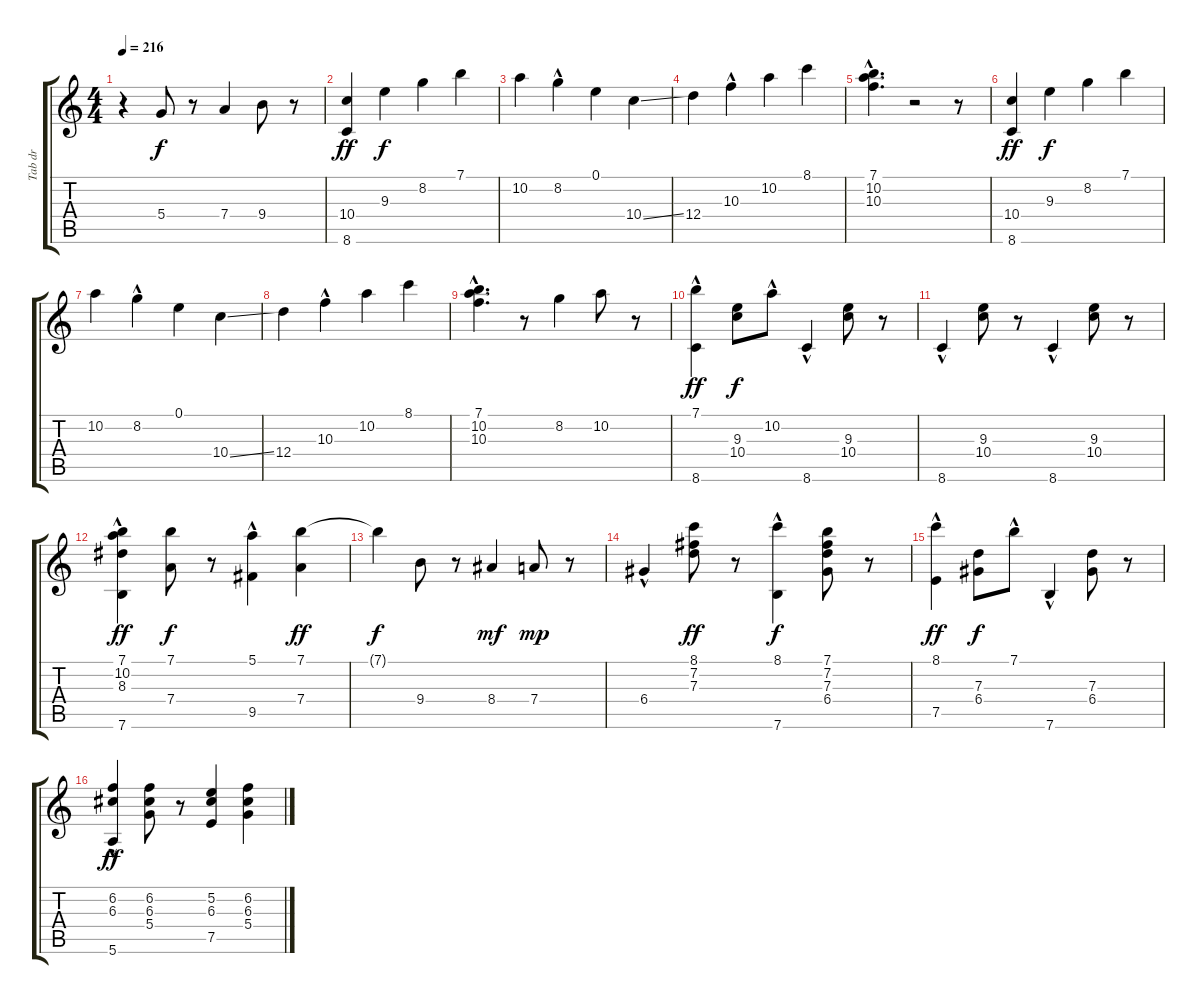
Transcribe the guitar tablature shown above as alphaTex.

\track ("Tab dr" "Tab dr") {instrument acousticguitarnylon}
\staff {score tabs}
\tuning (E4 B3 G3 D3 A2 E2) {hide}
\ts (4 4)
\tempo 216
\clef g2
\ks c
r.4{dy f} 5.4.8 r.8 7.4.4 9.4.8 r.8 |
(10.4 8.6).4{dy ff} 9.3.4{dy f} 8.2.4 7.1.4 |
10.2.4 8.2{hac}.4 0.1.4 10.4{ss}.4 |
12.4.4 10.3{hac}.4 10.2.4 8.1.4 |
(7.1{hac} 10.2{hac} 10.3{hac}).4{d} r.2 r.8 |
(10.4 8.6).4{dy ff} 9.3.4{dy f} 8.2.4 7.1.4 |
10.2.4 8.2{hac}.4 0.1.4 10.4{ss}.4 |
12.4.4 10.3{hac}.4 10.2.4 8.1.4 |
(7.1{hac} 10.2{hac} 10.3{hac}).4{d} r.8 8.2.4 10.2.8 r.8 |
(7.1 8.6{hac}).4{dy ff} (9.3 10.4).8{dy f} 10.2{hac}.8 8.6{hac}.4 (9.3 10.4).8 r.8 |
8.6{hac}.4 (9.3 10.4).8 r.8 8.6{hac}.4 (9.3 10.4).8 r.8 |
(7.1 10.2 8.3 7.6{hac}).4{dy ff} (7.1 7.4).8{dy f} r.8 (5.1 9.5{hac}).4 (7.1 7.4).4{dy ff} |
7.1{t}.4{dy f} 9.4.8 r.8 8.4.4{dy mf} 7.4.8{dy mp} r.8 |
6.4{hac}.4 (8.1 7.2 7.3).8{dy ff} r.8 (8.1 7.6{hac}).4{dy f} (7.1 7.2 7.3 6.4).8 r.8 |
(8.1 7.5{hac}).4{dy ff} (7.3 6.4).8{dy f} 7.1{hac}.8 7.6{hac}.4 (7.3 6.4).8 r.8 |
(6.2 6.3 5.6{hac}).4{dy ff} (6.2 6.3 5.4).8 r.8 (5.2 6.3 7.5).4 (6.2 6.3 5.4).4
